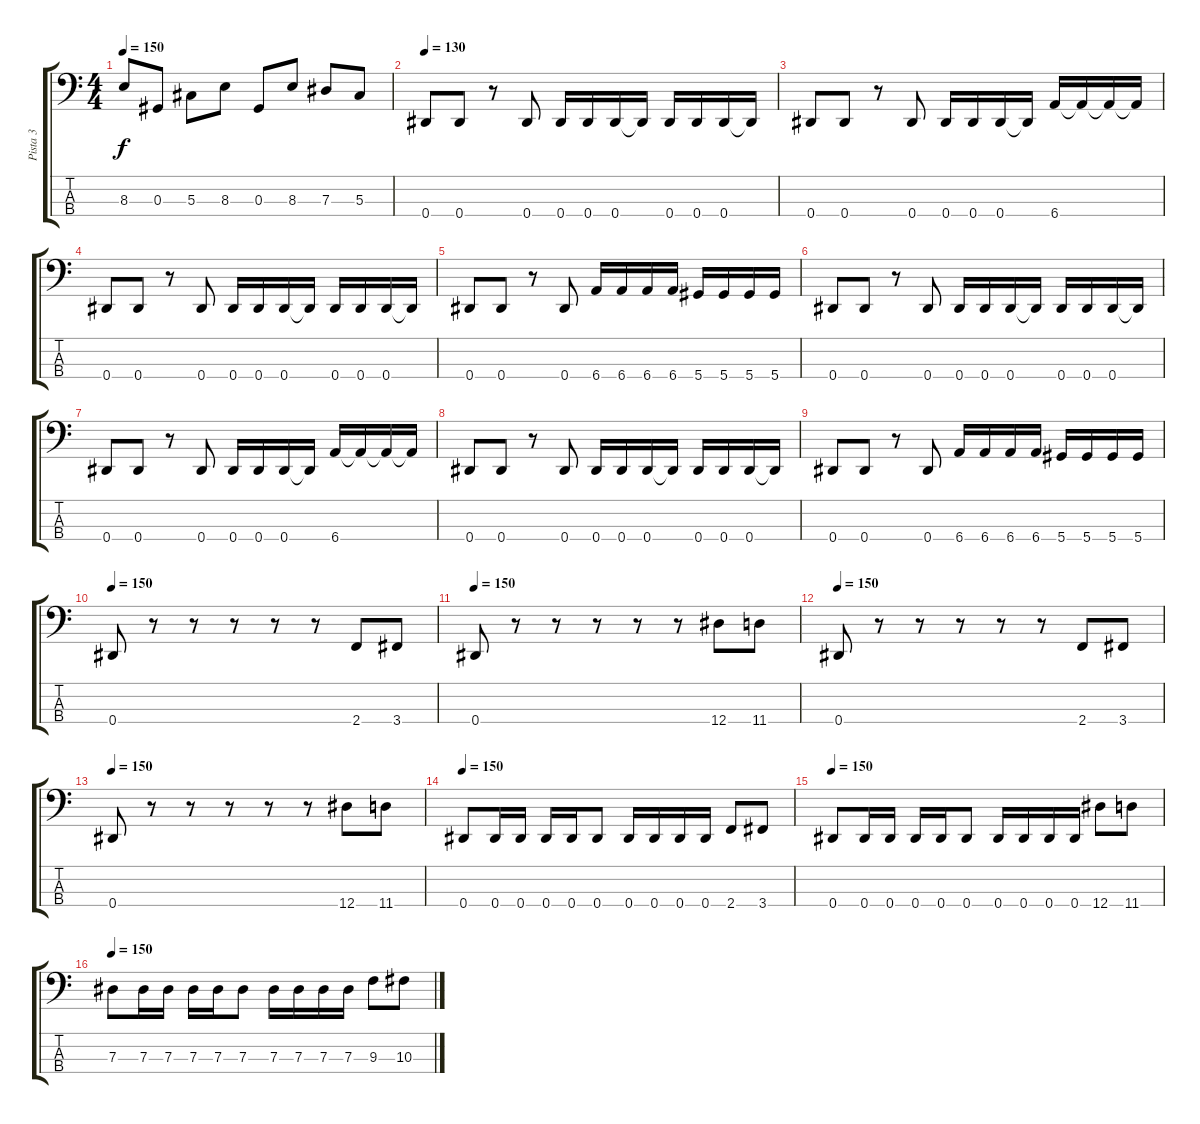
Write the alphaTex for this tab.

\track ("Pista 3" "Pista 3") {instrument electricbassfinger}
\staff {score tabs}
\tuning (Gb2 Db2 Ab1 Eb1) {hide}
\ts (4 4)
\tempo 150
\clef f4
\ks c
8.3.8{dy f} 0.3.8 5.3.8 8.3.8 0.3.8 8.3.8 7.3.8 5.3.8 |
\tempo 130
0.4.8 0.4.8 r.8 0.4.8 0.4.16 0.4.16 0.4.16 0.4{t}.16 0.4.16 0.4.16 0.4.16 0.4{t}.16 |
0.4.8 0.4.8 r.8 0.4.8 0.4.16 0.4.16 0.4.16 0.4{t}.16 6.4.16 6.4{t}.16 6.4{t}.16 6.4{t}.16 |
0.4.8 0.4.8 r.8 0.4.8 0.4.16 0.4.16 0.4.16 0.4{t}.16 0.4.16 0.4.16 0.4.16 0.4{t}.16 |
0.4.8 0.4.8 r.8 0.4.8 6.4.16 6.4.16 6.4.16 6.4.16 5.4.16 5.4.16 5.4.16 5.4.16 |
0.4.8 0.4.8 r.8 0.4.8 0.4.16 0.4.16 0.4.16 0.4{t}.16 0.4.16 0.4.16 0.4.16 0.4{t}.16 |
0.4.8 0.4.8 r.8 0.4.8 0.4.16 0.4.16 0.4.16 0.4{t}.16 6.4.16 6.4{t}.16 6.4{t}.16 6.4{t}.16 |
0.4.8 0.4.8 r.8 0.4.8 0.4.16 0.4.16 0.4.16 0.4{t}.16 0.4.16 0.4.16 0.4.16 0.4{t}.16 |
0.4.8 0.4.8 r.8 0.4.8 6.4.16 6.4.16 6.4.16 6.4.16 5.4.16 5.4.16 5.4.16 5.4.16 |
\tempo 150
0.4.8 r.8 r.8 r.8 r.8 r.8 2.4.8 3.4.8 |
\tempo 150
0.4.8 r.8 r.8 r.8 r.8 r.8 12.4.8 11.4.8 |
\tempo 150
0.4.8 r.8 r.8 r.8 r.8 r.8 2.4.8 3.4.8 |
\tempo 150
0.4.8 r.8 r.8 r.8 r.8 r.8 12.4.8 11.4.8 |
\tempo 150
0.4.8 0.4.16 0.4.16 0.4.16 0.4.16 0.4.8 0.4.16 0.4.16 0.4.16 0.4.16 2.4.8 3.4.8 |
\tempo 150
0.4.8 0.4.16 0.4.16 0.4.16 0.4.16 0.4.8 0.4.16 0.4.16 0.4.16 0.4.16 12.4.8 11.4.8 |
\tempo 150
7.3.8 7.3.16 7.3.16 7.3.16 7.3.16 7.3.8 7.3.16 7.3.16 7.3.16 7.3.16 9.3.8 10.3.8
